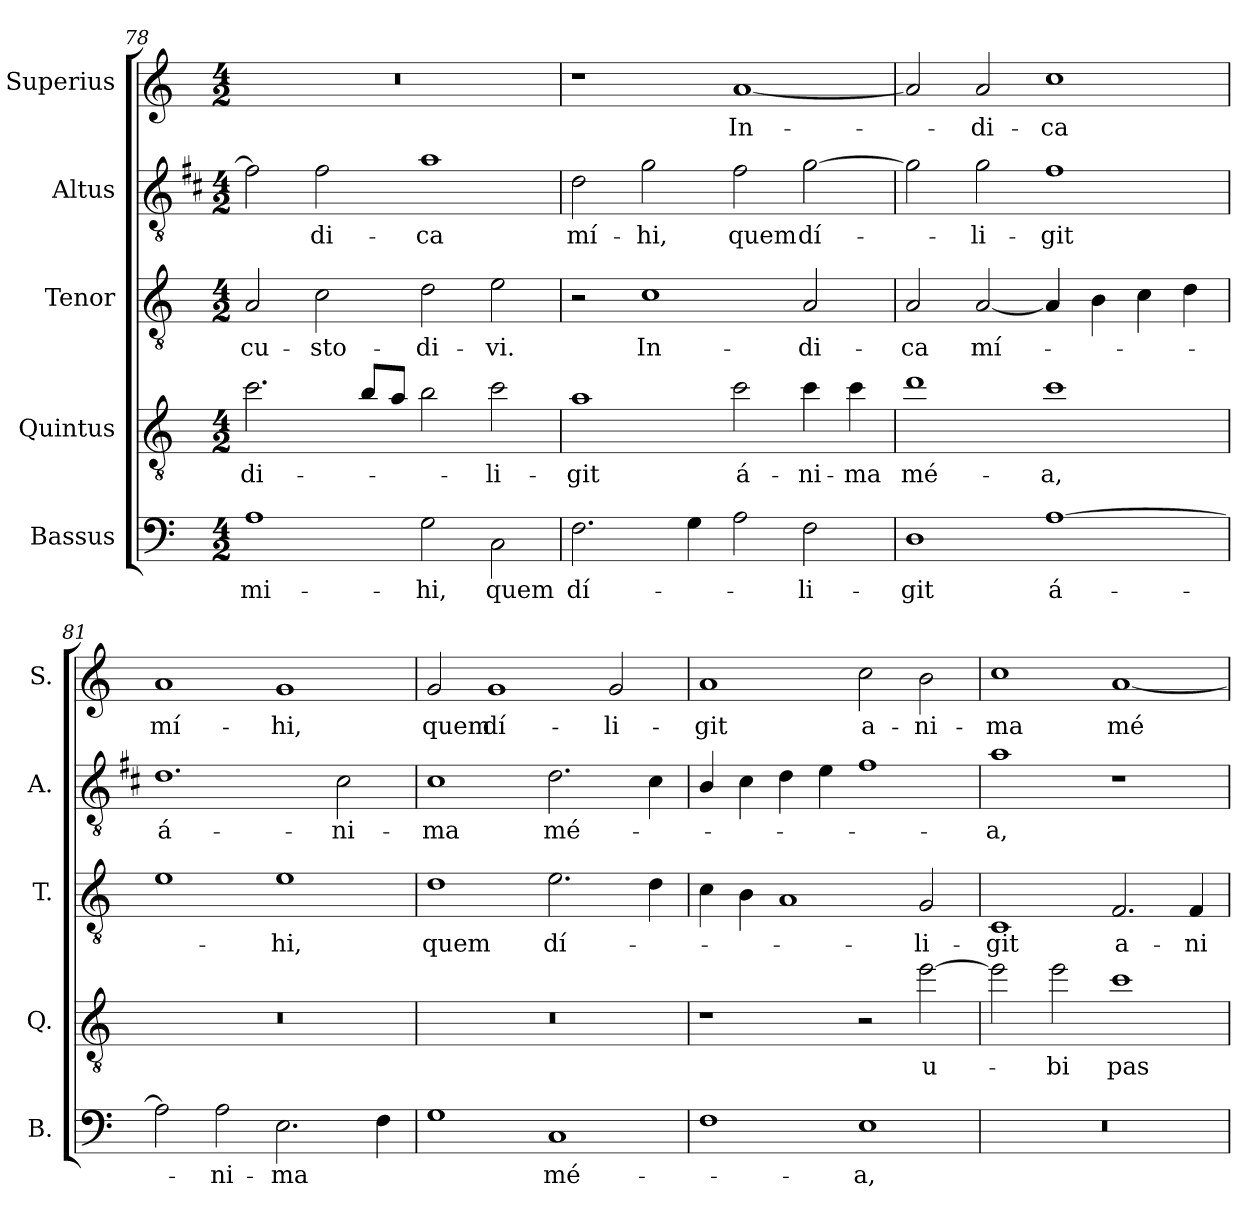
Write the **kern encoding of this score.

**kern	**text	**kern	**text	**kern	**text	**kern	**text	**kern	**text
*part5	*part5	*part4	*part4	*part3	*part3	*part2	*part2	*part1	*part1
*staff5	*staff5	*staff4	*staff4	*staff3	*staff3	*staff2	*staff2	*staff1	*staff1
*I"Bassus	*	*I"Quintus	*	*I"Tenor	*	*I"Altus	*	*I"Superius	*
*I'B.	*	*I'Q.	*	*I'T.	*	*I'A.	*	*I'S.	*
*clefF4	*	*clefGv2	*	*clefGv2	*	*clefGv2	*	*clefG2	*
*	*	*ITrd8c14	*	*	*	*ITrd1c2	*	*	*
*k[]	*	*k[]	*	*k[]	*	*k[]	*	*k[]	*
*M4/2	*	*M4/2	*	*M4/2	*	*M4/2	*	*M4/2	*
=78	=78	=78	=78	=78	=78	=78	=78	=78	=78
!	!LO:LY:b	!	!LO:LY:b	!	!LO:LY:b	!	!	!	!
1A	mi-	2.c\	di-	2A/	cu-	2e\]	.	0r	.
!	!	!	!	!	!LO:LY:b	!	!LO:LY:b	!	!
.	.	.	.	2c\	-sto-	2e\	-di-	.	.
.	.	8B/L	.	.	.	.	.	.	.
.	.	8A/J	.	.	.	.	.	.	.
!	!LO:LY:b	!	!	!	!LO:LY:b	!	!LO:LY:b	!	!
2G\	-hi,	2B\	.	2d\	-di-	1g	-ca	.	.
!	!LO:LY:b	!	!LO:LY:b	!	!LO:LY:b	!	!	!	!
2C\	quem	2c\	-li-	2e\	-vi.	.	.	.	.
!!LO:LB:g=z
=79	=79	=79	=79	=79	=79	=79	=79	=79	=79
!	!LO:LY:b	!	!LO:LY:b	!	!	!	!LO:LY:b	!	!
2.F\	dí-	1A	-git	2r	.	2c\	mí-	1r	.
!	!	!	!	!	!LO:LY:b	!	!LO:LY:b	!	!
.	.	.	.	1c	In-	2f\	-hi,	.	.
4G\	.	.	.	.	.	.	.	.	.
!	!	!	!LO:LY:b	!	!	!	!LO:LY:b	!	!LO:LY:b
2A\	.	2c\	á-	.	.	2e\	quem	[1a	In-
!	!LO:LY:b	!	!LO:LY:b	!	!LO:LY:b	!	!LO:LY:b	!	!
2F\	-li-	4c\	-ni-	2A/	-di-	[2f\	dí-	.	.
!	!	!	!LO:LY:b	!	!	!	!	!	!
.	.	4c\	-ma	.	.	.	.	.	.
=80	=80	=80	=80	=80	=80	=80	=80	=80	=80
!	!LO:LY:b	!	!LO:LY:b	!	!LO:LY:b	!	!	!	!
1D	-git	1d	mé-	2A/	-ca	2f\]	.	2a/]	.
!	!	!	!	!	!LO:LY:b	!	!LO:LY:b	!	!LO:LY:b
.	.	.	.	[2A/	mí-	2f\	-li-	2a/	-di-
!	!LO:LY:b	!	!LO:LY:b	!	!	!	!LO:LY:b	!	!LO:LY:b
[1A	á-	1c	-a,	4A/]	.	1e	-git	1cc	-ca
.	.	.	.	4B\	.	.	.	.	.
.	.	.	.	4c\	.	.	.	.	.
.	.	.	.	4d\	.	.	.	.	.
=81	=81	=81	=81	=81	=81	=81	=81	=81	=81
!	!	!	!	!	!	!	!LO:LY:b	!	!LO:LY:b
2A\]	.	0r	.	1e	.	1.c	á-	1a	mí-
!	!LO:LY:b	!	!	!	!	!	!	!	!
2A\	-ni-	.	.	.	.	.	.	.	.
!	!LO:LY:b	!	!	!	!LO:LY:b	!	!	!	!LO:LY:b
2.E\	-ma	.	.	1e	-hi,	.	.	1g	-hi,
!	!	!	!	!	!	!	!LO:LY:b	!	!
.	.	.	.	.	.	2B\	-ni-	.	.
4F\	.	.	.	.	.	.	.	.	.
=82	=82	=82	=82	=82	=82	=82	=82	=82	=82
!	!	!	!	!	!LO:LY:b	!	!LO:LY:b	!	!LO:LY:b
1G	.	0r	.	1d	quem	1B	-ma	2g/	quem
!	!	!	!	!	!	!	!	!	!LO:LY:b
.	.	.	.	.	.	.	.	1g	dí-
!	!LO:LY:b	!	!	!	!LO:LY:b	!	!LO:LY:b	!	!
1C	mé-	.	.	2.e\	dí-	2.c\	mé-	.	.
!	!	!	!	!	!	!	!	!	!LO:LY:b
.	.	.	.	.	.	.	.	2g/	-li-
.	.	.	.	4d\	.	4B\	.	.	.
!!LO:PB:g=z
=83	=83	=83	=83	=83	=83	=83	=83	=83	=83
!	!	!	!	!	!	!	!	!	!LO:LY:b
1F	.	1r	.	4c\	.	4A/	.	1a	-git
.	.	.	.	4B\	.	4B\	.	.	.
.	.	.	.	1A	.	4c\	.	.	.
.	.	.	.	.	.	4d\	.	.	.
!	!LO:LY:b	!	!	!	!	!	!	!	!LO:LY:b
1E	-a,	2r	.	.	.	1e	.	2cc\	a-
!	!	!	!LO:LY:b	!	!LO:LY:b	!	!	!	!LO:LY:b
.	.	[2e\	u-	2G/	-li-	.	.	2b\	-ni-
=84	=84	=84	=84	=84	=84	=84	=84	=84	=84
!	!	!	!	!	!LO:LY:b	!	!LO:LY:b	!	!LO:LY:b
0r	.	2e\]	.	1C	-git	1g	-a,	1cc	-ma
!	!	!	!LO:LY:b	!	!	!	!	!	!
.	.	2e\	-bi	.	.	.	.	.	.
!	!	!	!LO:LY:b	!	!LO:LY:b	!	!	!	!LO:LY:b
.	.	1c	pas-	2.F/	a-	1r	.	[1a	mé-
!	!	!	!	!	!LO:LY:b	!	!	!	!
.	.	.	.	4F/	-ni-	.	.	.	.
=	=	=	=	=	=	=	=	=	=
*-	*-	*-	*-	*-	*-	*-	*-	*-	*-
